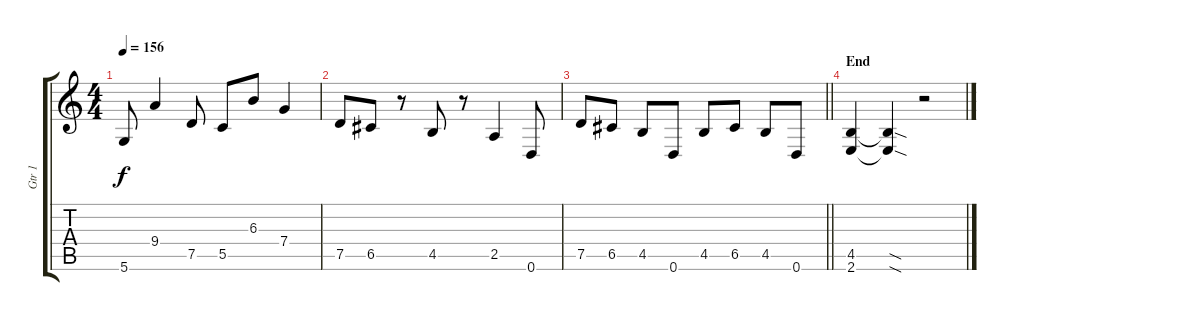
\track ("Gtr 1" "Gtr 1") {instrument distortionguitar}
\staff {score tabs}
\tuning (D4 A3 F3 C3 G2 D2) {hide}
\ts (4 4)
\tempo 156
\clef g2
\ks c
5.6{t}.8{dy f} 9.4.4 7.5.8 5.5.8 6.3.8 7.4.4 |
7.5.8 6.5.8 r.8 4.5.8 r.8 2.5.4 0.6.8 |
\barLineRight lightlight
7.5.8 6.5.8 4.5.8 0.6.8 4.5.8 6.5.8 4.5.8 0.6.8 |
\section ("" "End")
(4.5 2.6).4 (4.5{sod t} 2.6{sod t}).4 r.2
